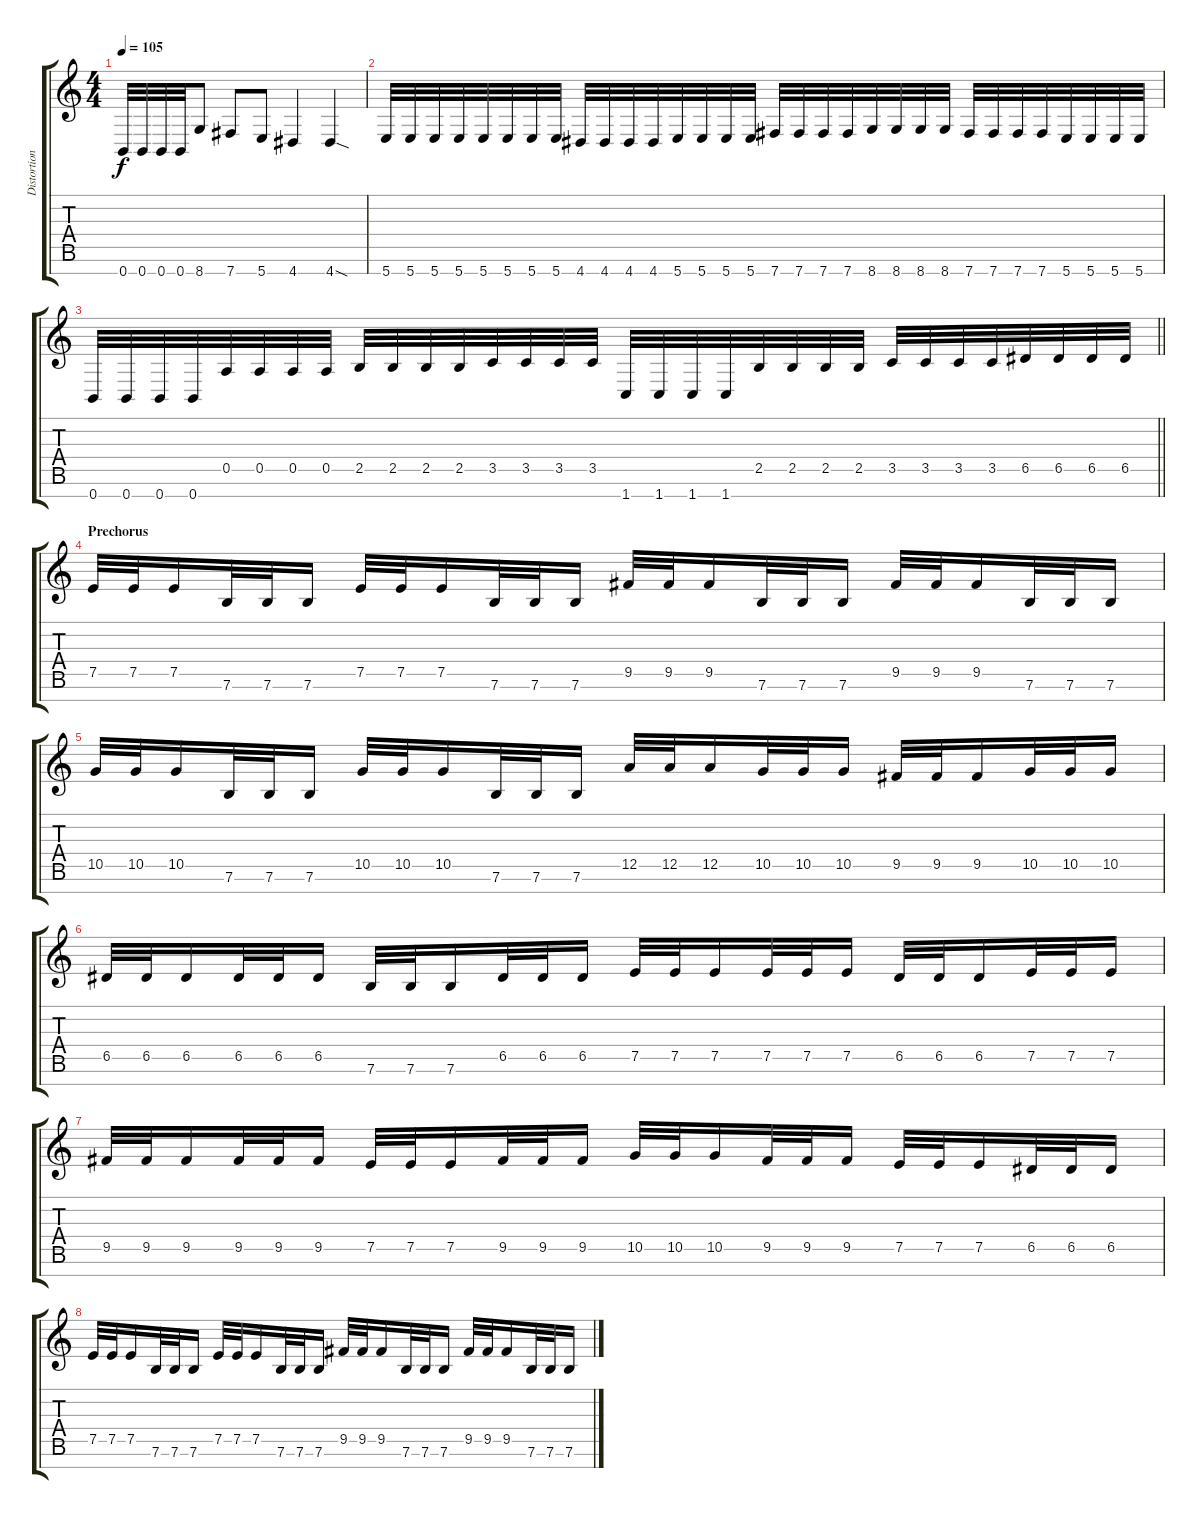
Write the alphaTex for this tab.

\track ("Distortion Guitar II" "Distortion") {instrument distortionguitar}
\staff {score tabs}
\tuning (E4 B3 G3 D3 A2 E2 B1) {hide}
\ts (4 4)
\tempo 105
\clef g2
\ks c
0.7.32{dy f} 0.7.32 0.7.32 0.7.32 8.7.8 7.7.8 5.7.8 4.7.4 4.7{sod}.4 |
5.7.32 5.7.32 5.7.32 5.7.32 5.7.32 5.7.32 5.7.32 5.7.32 4.7.32 4.7.32 4.7.32 4.7.32 5.7.32 5.7.32 5.7.32 5.7.32 7.7.32 7.7.32 7.7.32 7.7.32 8.7.32 8.7.32 8.7.32 8.7.32 7.7.32 7.7.32 7.7.32 7.7.32 5.7.32 5.7.32 5.7.32 5.7.32 |
\barLineRight lightlight
0.7.32 0.7.32 0.7.32 0.7.32 0.5.32 0.5.32 0.5.32 0.5.32 2.5.32 2.5.32 2.5.32 2.5.32 3.5.32 3.5.32 3.5.32 3.5.32 1.7.32 1.7.32 1.7.32 1.7.32 2.5.32 2.5.32 2.5.32 2.5.32 3.5.32 3.5.32 3.5.32 3.5.32 6.5.32 6.5.32 6.5.32 6.5.32 |
\section ("" "Prechorus")
7.5.32 7.5.32 7.5.16 7.6.32 7.6.32 7.6.16 7.5.32 7.5.32 7.5.16 7.6.32 7.6.32 7.6.16 9.5.32 9.5.32 9.5.16 7.6.32 7.6.32 7.6.16 9.5.32 9.5.32 9.5.16 7.6.32 7.6.32 7.6.16 |
10.5.32 10.5.32 10.5.16 7.6.32 7.6.32 7.6.16 10.5.32 10.5.32 10.5.16 7.6.32 7.6.32 7.6.16 12.5.32 12.5.32 12.5.16 10.5.32 10.5.32 10.5.16 9.5.32 9.5.32 9.5.16 10.5.32 10.5.32 10.5.16 |
6.5.32 6.5.32 6.5.16 6.5.32 6.5.32 6.5.16 7.6.32 7.6.32 7.6.16 6.5.32 6.5.32 6.5.16 7.5.32 7.5.32 7.5.16 7.5.32 7.5.32 7.5.16 6.5.32 6.5.32 6.5.16 7.5.32 7.5.32 7.5.16 |
9.5.32 9.5.32 9.5.16 9.5.32 9.5.32 9.5.16 7.5.32 7.5.32 7.5.16 9.5.32 9.5.32 9.5.16 10.5.32 10.5.32 10.5.16 9.5.32 9.5.32 9.5.16 7.5.32 7.5.32 7.5.16 6.5.32 6.5.32 6.5.16 |
7.5.32 7.5.32 7.5.16 7.6.32 7.6.32 7.6.16 7.5.32 7.5.32 7.5.16 7.6.32 7.6.32 7.6.16 9.5.32 9.5.32 9.5.16 7.6.32 7.6.32 7.6.16 9.5.32 9.5.32 9.5.16 7.6.32 7.6.32 7.6.16
